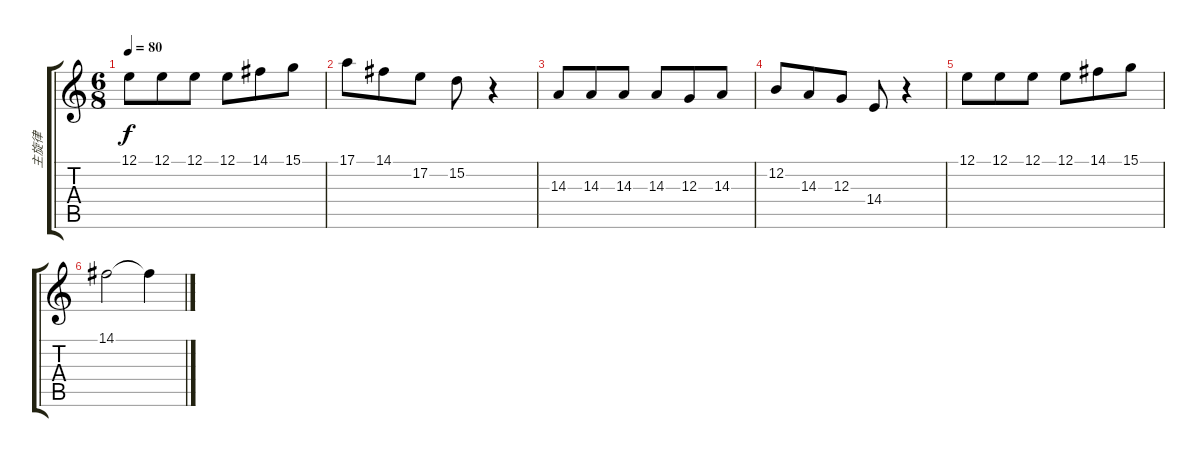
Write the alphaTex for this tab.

\track ("主旋律" "主旋律") {instrument baritonesax}
\staff {score tabs}
\tuning (E4 B3 G3 D3 A2 E2) {hide}
\ts (6 8)
\tempo 80
\clef g2
\ks c
12.1.8{dy f} 12.1.8 12.1.8 12.1.8 14.1.8 15.1.8 |
17.1.8 14.1.8 17.2.8 15.2.8 r.4 |
14.3.8 14.3.8 14.3.8 14.3.8 12.3.8 14.3.8 |
12.2.8 14.3.8 12.3.8 14.4.8 r.4 |
12.1.8 12.1.8 12.1.8 12.1.8 14.1.8 15.1.8 |
14.1.2 14.1{t}.4
